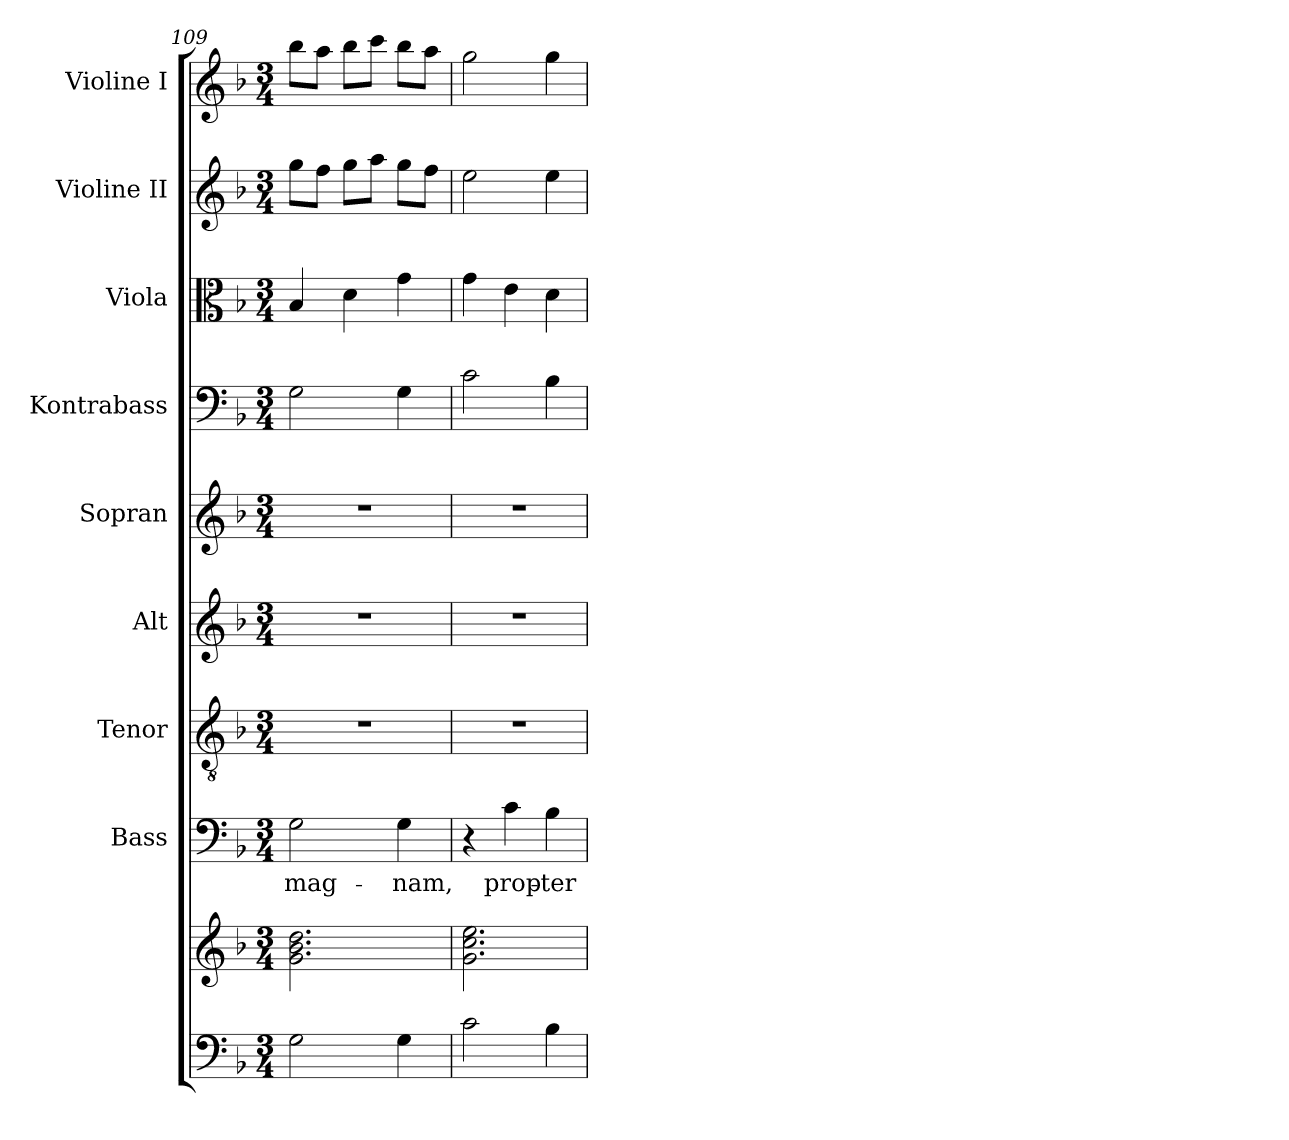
**kern	**kern	**kern	**text	**kern	**kern	**kern	**kern	**kern	**kern	**kern
*part9	*part9	*part8	*part8	*part7	*part6	*part5	*part4	*part3	*part2	*part1
*staff10	*staff9	*staff8	*staff8	*staff7	*staff6	*staff5	*staff4	*staff3	*staff2	*staff1
*	*	*I"Bass	*	*I"Tenor	*I"Alt	*I"Sopran	*I"Kontrabass	*I"Viola	*I"Violine II	*I"Violine I
*	*	*I'B.	*	*I'T.	*I'A.	*I'S.	*I'Kb.	*I'Vla.	*I'Vl. II	*I'Vl. I
*clefF4	*clefG2	*clefF4	*	*clefGv2	*clefG2	*clefG2	*clefF4	*clefC3	*clefG2	*clefG2
*	*	*	*	*	*	*	*ITrd7c12	*	*	*
*k[b-]	*k[b-]	*k[b-]	*	*k[b-]	*k[b-]	*k[b-]	*k[b-]	*k[b-]	*k[b-]	*k[b-]
*F:	*F:	*F:	*	*F:	*F:	*F:	*F:	*F:	*F:	*F:
*M3/4	*M3/4	*M3/4	*	*M3/4	*M3/4	*M3/4	*M3/4	*M3/4	*M3/4	*M3/4
=109	=109	=109	=109	=109	=109	=109	=109	=109	=109	=109
!	!	!	!LO:LY:b	!	!	!	!	!	!	!
2G\	2.g\ 2.b-\ 2.dd\	2G\	mag-	2.r	2.r	2.r	2GG\	4B-/	8gg\L	8bb-\L
.	.	.	.	.	.	.	.	.	8ff\J	8aa\J
.	.	.	.	.	.	.	.	4d\	8gg\L	8bb-\L
.	.	.	.	.	.	.	.	.	8aa\J	8ccc\J
!	!	!	!LO:LY:b	!	!	!	!	!	!	!
4G\	.	4G\	-nam,	.	.	.	4GG\	4g\	8gg\L	8bb-\L
.	.	.	.	.	.	.	.	.	8ff\J	8aa\J
=110	=110	=110	=110	=110	=110	=110	=110	=110	=110	=110
2c\	2.g\ 2.cc\ 2.ee\	4r	.	2.r	2.r	2.r	2C\	4g\	2ee\	2gg\
!	!	!	!LO:LY:b	!	!	!	!	!	!	!
.	.	4c\	prop-	.	.	.	.	4e\	.	.
!	!	!	!LO:LY:b	!	!	!	!	!	!	!
4B-\	.	4B-\	-ter	.	.	.	4BB-\	4d\	4ee\	4gg\
=	=	=	=	=	=	=	=	=	=	=
*-	*-	*-	*-	*-	*-	*-	*-	*-	*-	*-
